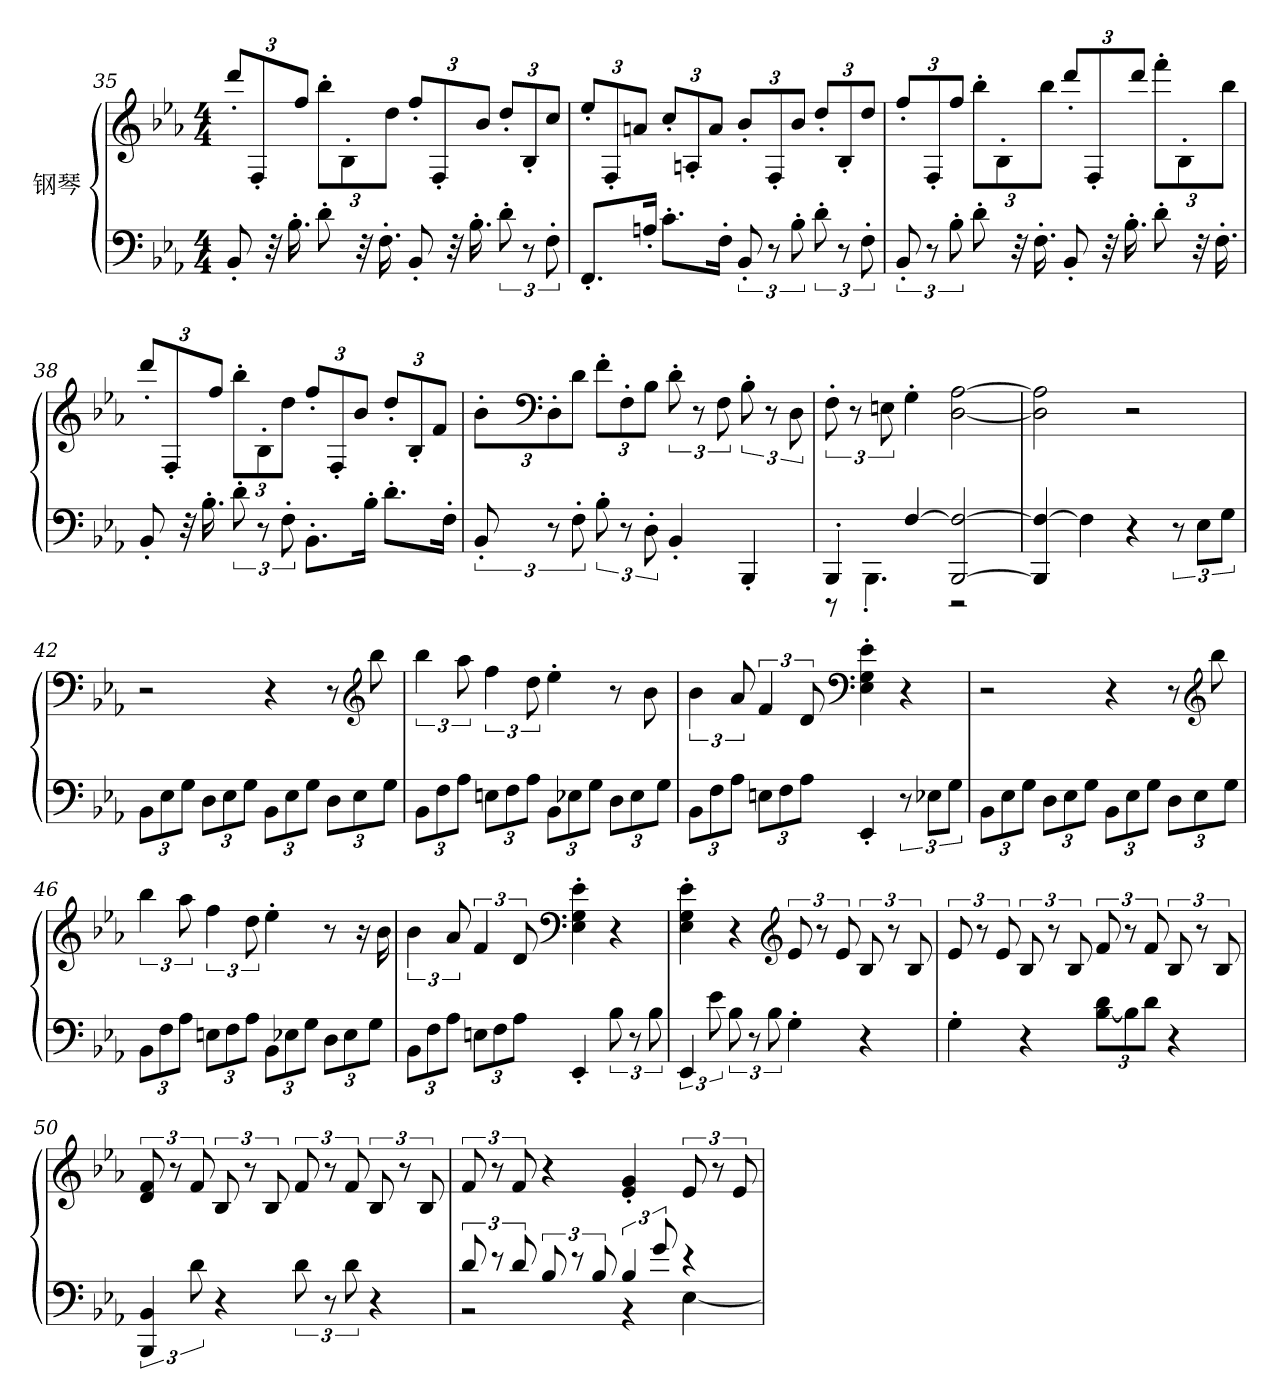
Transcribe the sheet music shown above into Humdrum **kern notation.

**kern	**kern
*part1	*part1
*staff2	*staff1
*I"钢琴	*
!!LO:LB:g=z
*clefF4	*clefG2
*k[b-e-a-]	*k[b-e-a-]
*M4/4	*M4/4
*	*Xbrackettup
=35	=35
8BB-'/	12ddd'/L
.	12F'/
32r	.
16.B-'\	.
.	12ff/J
8d'\	12bb-'\L
.	12B-'\
32r	.
16.F'\	.
.	12dd\J
8BB-'/	12ff'/L
.	12F'/
32r	.
16.B-'\	.
.	12b-/J
12d'\	12dd'/L
12r	12B-'/
12F'\	12cc/J
=36	=36
8.FF'/L	12ee-'/L
.	12F'/
.	12an/J
16An'/Jk	.
8.c'\L	12cc'/L
.	12An'/
.	12a/J
16F'\Jk	.
12BB-'/	12b-'/L
12r	12F'/
12B-'\	12b-/J
12d'\	12dd'/L
12r	12B-'/
12F'\	12dd/J
!!LO:LB:g=z
=37	=37
12BB-'/	12ff'/L
12r	12F'/
12B-'\	12ff/J
8d'\	12bb-'\L
.	12B-'\
32r	.
16.F'\	.
.	12bb-\J
8BB-'/	12ddd'/L
.	12F'/
32r	.
16.B-'\	.
.	12ddd/J
8d'\	12fff'\L
.	12B-'\
32r	.
16.F'\	.
.	12bb-\J
=38	=38
8BB-'/	12ddd'/L
.	12F'/
32r	.
16.B-'\	.
.	12ff/J
12d'\	12bb-'\L
12r	12B-'\
12F'\	12dd\J
8.BB-'\L	12ff'/L
.	12F'/
.	12b-/J
16B-'\Jk	.
8.d'\L	12dd'/L
.	12B-'/
.	12f/J
16F'\Jk	.
=39	=39
12BB-'/	12b-'\L
*	*clefF4
12r	12D'\
12F'\	12d\J
12B-'\	12f'\L
12r	12F'\
12D'\	12B-\J
*	*brackettup
4BB-'/	12d'\
.	12r
.	12F\
4BBB-'/	12B-'\
.	12r
.	12D\
!!LO:LB:g=z
=40	=40
*^	*
4BBB-'/	8r	12F'\
.	.	12r
.	4.BBB-'\	.
.	.	12En\
[4F/	.	4G'\
[2BBB-/ 2F/_	2r	[2D\ [2A-\
*v	*v	*
=41	=41
4BBB-/] 4F/_	2D\] 2A-\]
4F\]	.
4r	2r
12r	.
12E-\L	.
12G\J	.
=42	=42
*Xbrackettup	*
12BB-\L	2r
12E-\	.
12G\J	.
12D\L	.
12E-\	.
12G\J	.
12BB-\L	4r
12E-\	.
12G\J	.
12D\L	8r
12E-\	.
*	*clefG2
.	8bb-\
12G\J	.
=43	=43
12BB-\L	6bb-\
12F\	.
12A-\J	12aa-\
12En\L	6ff\
12F\	.
12A-\J	12dd\
12BB-\L	4ee-'\
12E-X\	.
12G\J	.
12D\L	8r
12E-\	.
.	8b-\
12G\J	.
!!LO:PB:g=z
=44	=44
12BB-\L	6b-\
12F\	.
12A-\J	12a-/
12En\L	6f/
12F\	.
12A-\J	12d/
*	*clefF4
4EE-'/	4E-\' 4G\' 4e-\'
*brackettup	*
12r	4r
12E-X\L	.
12G\J	.
=45	=45
*Xbrackettup	*
12BB-\L	2r
12E-\	.
12G\J	.
12D\L	.
12E-\	.
12G\J	.
12BB-\L	4r
12E-\	.
12G\J	.
12D\L	8r
12E-\	.
*	*clefG2
.	8bb-\
12G\J	.
=46	=46
12BB-\L	6bb-\
12F\	.
12A-\J	12aa-\
12En\L	6ff\
12F\	.
12A-\J	12dd\
12BB-\L	4ee-'\
12E-X\	.
12G\J	.
12D\L	8r
12E-\	.
.	16r
12G\J	.
.	16b-\
!!LO:LB:g=z
=47	=47
12BB-\L	6b-\
12F\	.
12A-\J	12a-/
12En\L	6f/
12F\	.
12A-\J	12d/
*	*clefF4
4EE-'/	4E-\' 4G\' 4e-\'
*brackettup	*
12B-\	4r
12r	.
12B-\	.
=48	=48
6EE-/	4E-\' 4G\' 4e-\'
12e-\	.
12B-\	4r
12r	.
12B-\	.
*	*clefG2
4G'\	12e-/
.	12r
.	12e-/
4r	12B-/
.	12r
.	12B-/
=49	=49
4G'\	12e-/
.	12r
.	12e-/
4r	12B-/
.	12r
.	12B-/
*Xbrackettup	*
[12B-\ 12d\L	12f/
12B-\]	12r
12d\J	12f/
4r	12B-/
.	12r
.	12B-/
!!LO:LB:g=z
=50	=50
*brackettup	*
6BBB-/ 6BB-/	12d/ 12f/
.	12r
12d\	12f/
4r	12B-/
.	12r
.	12B-/
12d\	12f/
12r	12r
12d\	12f/
4r	12B-/
.	12r
.	12B-/
=51	=51
*^	*
12d/	2r	12f/
12r	.	12r
12d/	.	12f/
12B-/	.	4r
12r	.	.
12B-/	.	.
6B-/	4r	4e-/' 4g/'
12g/	.	.
4r	[4E-\	12e-/
.	.	12r
.	.	12e-/
*v	*v	*
=	=
*-	*-
